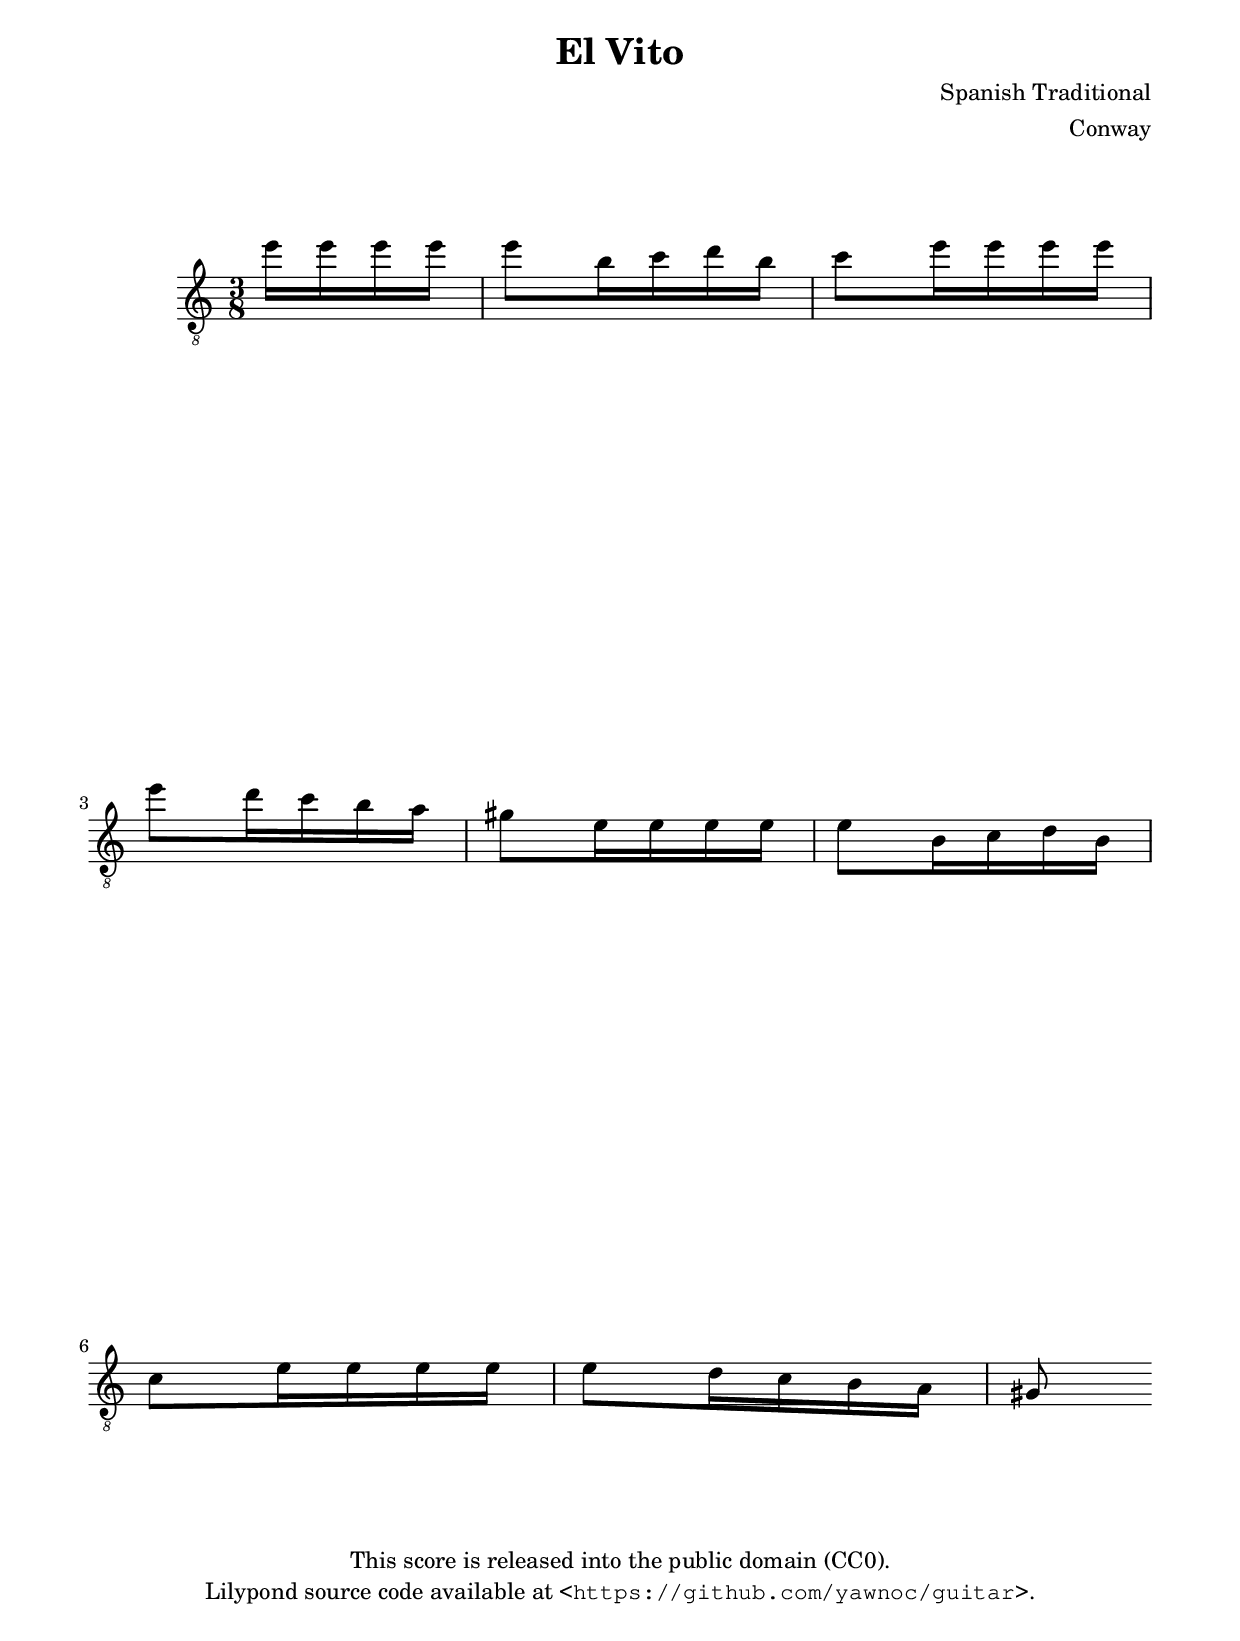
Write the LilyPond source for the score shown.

\version "2.18.2"


%%%%%%%%%%%%%%%%%%%%%%%%%%%%%%%%%%%%%%%%%%%%%%%%%%%%%%%%%%%%%%%%
% General
%%%%%%%%%%%%%%%%%%%%%%%%%%%%%%%%%%%%%%%%%%%%%%%%%%%%%%%%%%%%%%%%

\paper {
  top-margin = 1.5\cm
  left-margin = 1.5\cm
  right-margin = 1.5\cm
  bottom-margin = 1.5\cm
  ragged-last-bottom = ##f
  footnote-separator-markup = \markup { \vspace #1.5 }
}

globalSettings = {
  \accidentalStyle modern
  \compressFullBarRests
  \mergeDifferentlyHeadedOn
  \mergeDifferentlyDottedOn
  \numericTimeSignature
  \pointAndClickOff
  \override TextScript.extra-offset = #'(0 . 0.7)
  \override Score.FootnoteItem.annotation-line = ##f
}

origin-url = "https://github.com/yawnoc/guitar"

\header {
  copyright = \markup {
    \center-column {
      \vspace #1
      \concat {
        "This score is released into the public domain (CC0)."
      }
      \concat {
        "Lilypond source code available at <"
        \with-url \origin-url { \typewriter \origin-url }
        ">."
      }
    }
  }
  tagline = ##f
}

triplet = #(define-music-function
  (parser location music) (ly:music?)
  #{
    \tuplet 3/2 { $music }
  #}
)

tripletDuple = #(define-music-function
  (parser location music) (ly:music?)
  #{
    \tuplet 6/4 { $music }
  #}
)

overrideBeamedStemLengths = #(define-scheme-function
  (parser location lengths) (list?)
  #{
    \override Stem.details.beamed-lengths = $lengths
  #}
)
revertBeamedStemLengths = { \revert Stem.details.beamed-lengths }

overrideBeamVerticalPositions = #(define-scheme-function
  (parser location positions) (pair?)
  #{
    \override Beam.positions = $positions
  #}
)

%%%%%%%%%%%%%%%%%%%%%%%%%%%%%%%%%%%%%%%%%%%%%%%%%%%%%%%%%%%%%%%%
% Semantic bar lines
%%%%%%%%%%%%%%%%%%%%%%%%%%%%%%%%%%%%%%%%%%%%%%%%%%%%%%%%%%%%%%%%

barLineGoto = { \bar "||" }
barLineKeyChange = { \bar "||" }
barLineEnd = { \bar "|." }

%%%%%%%%%%%%%%%%%%%%%%%%%%%%%%%%%%%%%%%%%%%%%%%%%%%%%%%%%%%%%%%%
% Guitar notation
%%%%%%%%%%%%%%%%%%%%%%%%%%%%%%%%%%%%%%%%%%%%%%%%%%%%%%%%%%%%%%%%

stringNumbersAbove = { \set stringNumberOrientations = #'(up) }
stringNumbersBelow = { \set stringNumberOrientations = #'(down) }

fingeringAbove = { \set fingeringOrientations = #'(up) }
fingeringBelow = { \set fingeringOrientations = #'(down) }
fingeringAleft = { \set fingeringOrientations = #'(left) }
fingeringAright = { \set fingeringOrientations = #'(right) }

startGraceMusic = {
  <>(
  \override Fingering.font-size = -6
}
stopGraceMusic = {
  \revert Fingering.font-size
  <>)
}

overrideHorizontalShift = #(define-scheme-function
  (parser location distance) (number?)
  #{
    \override NoteColumn.force-hshift = $distance
  #}
)
revertHorizontalShift = { \revert NoteColumn.force-hshift }

barreSpan = #(define-music-function
  (parser location label offsetPair music)
  (string? (pair? (cons 0 0)) ly:music?)
  (let
    (
      (elements (extract-named-music music '(NoteEvent EventChord)))
    )
    (if
      (pair? elements)
      (let
        (
          (first-element (first elements))
          (last-element (last elements))
        )
        (set!
          (ly:music-property first-element 'articulations)
          (cons
            (make-music 'TextSpanEvent 'span-direction -1)
            (ly:music-property first-element 'articulations)
          )
        )
        (set!
          (ly:music-property last-element 'articulations)
          (cons
            (make-music 'TextSpanEvent 'span-direction 1)
            (ly:music-property last-element 'articulations)
          )
        )
      )
    )
  )
  #{
    \once \override TextSpanner.font-shape = #'upright
    \once \override TextSpanner.style = #'line
    \once \override TextSpanner.extra-offset = #offsetPair
    \once \override TextSpanner.bound-details = #`(
      (left
        (text . ,#{ \markup { \raise #-0.7 { #label \hspace #0.7 }} #})
        (Y . 0)
        (padding . -0.8)
        (attach-dir . -2)
      )
      (right
        (text . ,#{ \markup { \draw-line #'(0 . -1.3) } #}) ;; draw hook
        (Y . 0)
        (padding . -0.5)
        (attach-dir . 2)
      )
    )
    \once \override TextSpanner #'after-line-breaking = #(lambda (grob)
      (let*
        (
          (originalGrob (ly:grob-original grob))
          (splitGrobs (ly:spanner-broken-into originalGrob))
        )
        (if
          (and
            (>= (length splitGrobs) 2)
            (not (eq? (car (last-pair splitGrobs)) grob))
          )
          (begin
            (ly:grob-set-nested-property! grob
              '(bound-details right text)
              #{ \markup { \draw-line #'(0 . 0) } #} ;; suppress draw hook
            )
            (ly:grob-set-property! grob
              'extra-offset
              (cons
                (car offsetPair)
                (+ (cdr offsetPair) 0.7) ;; correction for suppressed hook
              )
            )
            (ly:grob-set-nested-property! grob
              '(bound-details right padding)
              #'-3 ;; increase spanner length
            )
          )
        )
      )
    )
    $music
  #}
)

barre = #(define-scheme-function
  (parser location label) (string?)
  #{
    \markup {
      \center-align {
        \hspace #0.7
        $label
      }
    }
  #}
)

nudgeNextBarre = #(define-scheme-function
  (parser location distance) (number?)
  #{
    \once \override TextScript.X-offset = $distance
  #}
)

position = #(define-scheme-function
  (parser location label) (string?)
  #{
    \markup {
      \center-align {
        \hspace #0.5
        $label
      }
    }
  #}
)

#(define-markup-command
  (markupString layout properties stringNumber) (markup?)
  (interpret-markup layout properties
    #{
      \markup \circle { \bold #stringNumber }
    #}
  )
)

#(define-markup-command
  (resonatesOn layout properties note stringNumber) (markup? markup?)
  (interpret-markup layout properties
    #{
      \markup { #note "resonates on" \markupString #stringNumber }
    #}
  )
)

%%%%%%%%%%%%%%%%%%%%%%%%%%%%%%%%%%%%%%%%%%%%%%%%%%%%%%%%%%%%%%%%
% Goto statements
%%%%%%%%%%%%%%%%%%%%%%%%%%%%%%%%%%%%%%%%%%%%%%%%%%%%%%%%%%%%%%%%

overrideGotoVisibility = {
  \once \override Score.RehearsalMark #'break-visibility = #'#(#t #t #f)
}

makeGotoMark = #(define-scheme-function
  (parser location label) (string?)
  #{
    \mark \markup { \small \italic $label }
  #}
)

simultaneousMarkSeparator = {
  \cadenzaOn
    s1073741824 % stupid, but works
  \cadenzaOff
}

coda = {
  \overrideGotoVisibility
  \mark \markup { \musicglyph #"scripts.coda" }
}

fine = {
  \overrideGotoVisibility
  \makeGotoMark Fine
}

dcAlCoda = {
  \overrideGotoVisibility
  \makeGotoMark "D.C. al Coda"
}

dcAlFine = {
  \overrideGotoVisibility
  \makeGotoMark "D.C. al Fine"
}

toCoda = {
  \overrideGotoVisibility
  \makeGotoMark "to Coda"
}



\header {
  title = "El Vito"
  composer = "Spanish Traditional"
  arranger = "Conway"
}


initialSignatures = {
  \clef "treble_8"
  \key a \minor
  \time 3/8
}


highVoiceMusic = {
  
  % Opening phrase
  \partial 4
  \relative c'' {
    e16 e e e |
    e8 b16 c d b |
    c8 e16 e e e |
    e8 d16 c b a |
    gis8
  }
  
  % Opening phrase an octave lower
  \barNumberCheck #4
  \relative c' {
    e16 e e e |
    e8 b16 c d b |
    c8 e16 e e e |
    e8 d16 c b a |
    gis8
  }
  
}


allMusic = {
  \initialSignatures
  <<
    << \highVoiceMusic >>
  >>
}


\score {
  \allMusic
}
